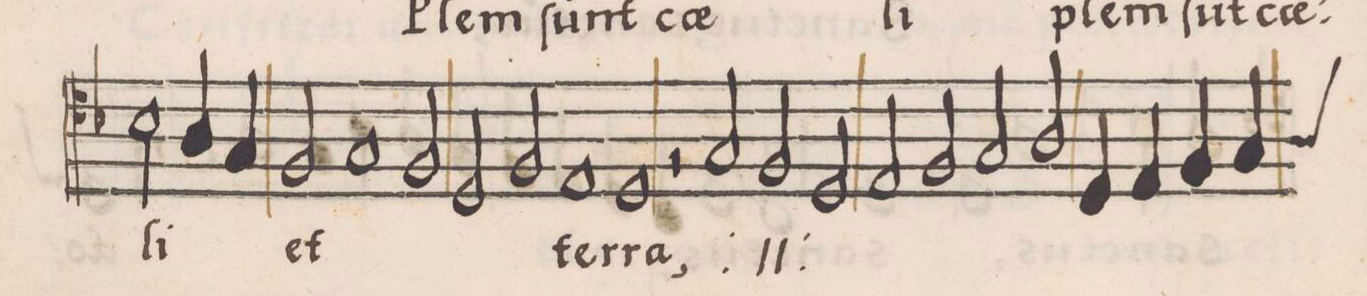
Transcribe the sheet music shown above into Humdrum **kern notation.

**kern	**text	**text
*I"BASSVS	*	*
*clefC4	*	*
*k[b-]	*	*
*met(C|)	*	*
*M2/1	*	*
2B-\	-li	.
4A/	.	.
4G/	.	.
2F/	et	.
1G/	.	.
=43-	=43-	=43-
2F/	.	.
2D/	.	.
2F/	.	.
=44-	=44-	=44-
1E	ter-	.
1D	-ra,	.
=45	=45	=45
2r	.	.
*	*ij	*
2G/	ple-	.
2F/	-ni	.
2D/	ſu(n)t	.
=46	=46	=46
2E/	c(ae)-	.
2F/	.	.
2G/	.	.
2A/	.	.
=47	=47	=47
4D/	-li	.
4E/	.	.
4F/	.	.
4G/	.	.
*custos:A	*	*
*-	*-	*-
